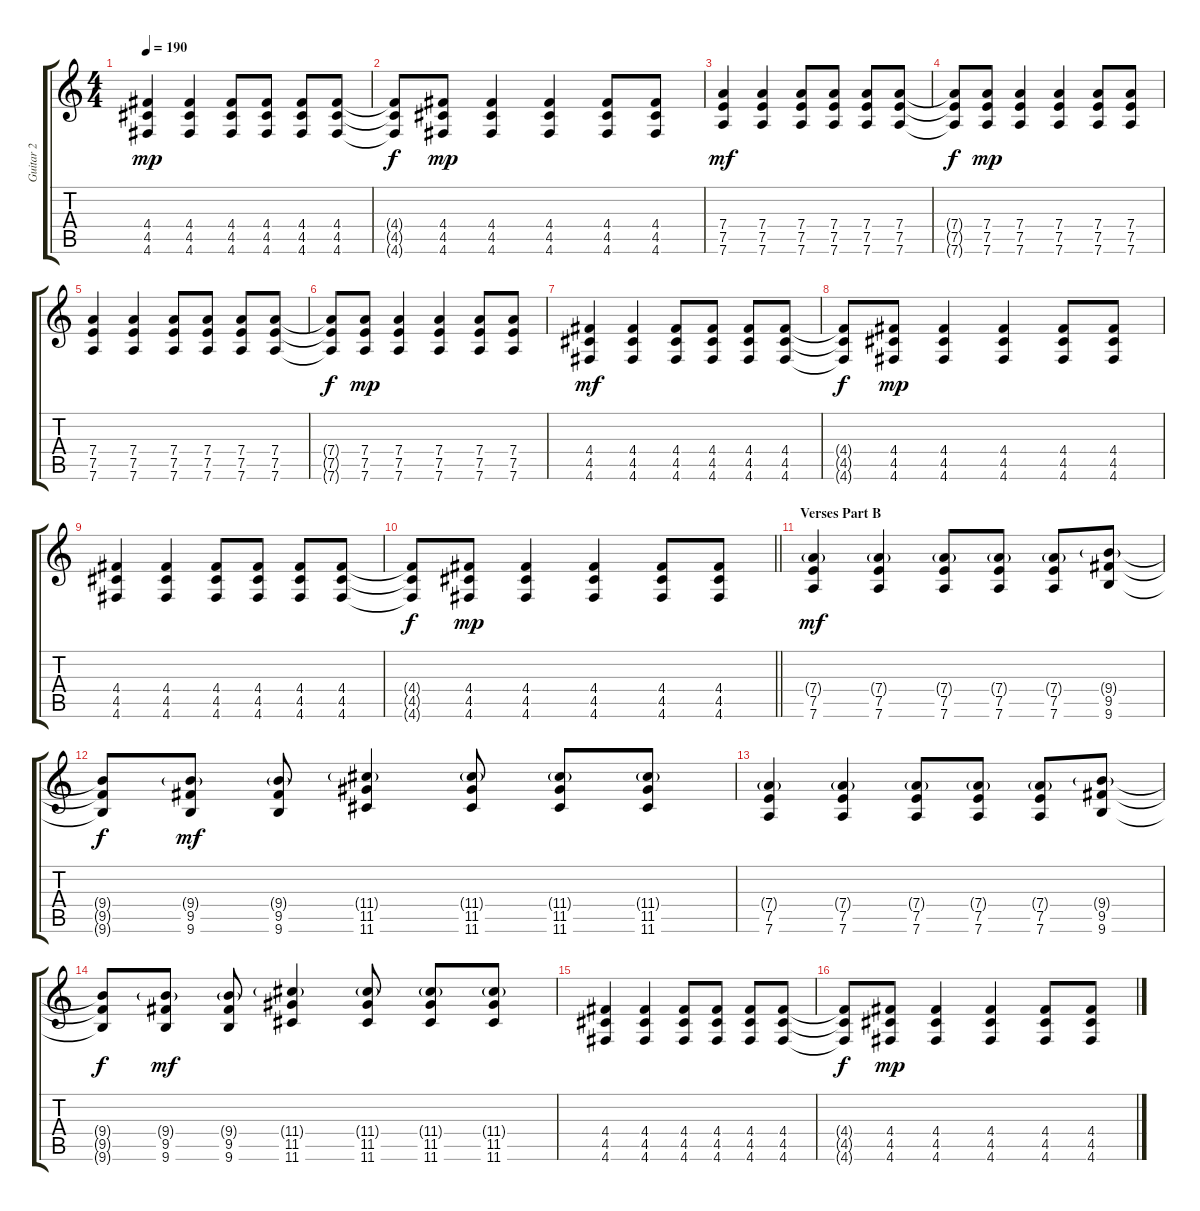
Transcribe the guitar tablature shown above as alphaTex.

\track ("Guitar 2" "Guitar 2") {instrument distortionguitar}
\staff {score tabs}
\tuning (E4 B3 G3 D3 A2 D2) {hide}
\ts (4 4)
\tempo 190
\clef g2
\ks c
(4.4 4.5 4.6).4{dy mp} (4.4 4.5 4.6).4 (4.4 4.5 4.6).8 (4.4 4.5 4.6).8 (4.4 4.5 4.6).8 (4.4 4.5 4.6).8 |
(4.4{t} 4.5{t} 4.6{t}).8{dy f} (4.4 4.5 4.6).8{dy mp} (4.4 4.5 4.6).4 (4.4 4.5 4.6).4 (4.4 4.5 4.6).8 (4.4 4.5 4.6).8 |
(7.4 7.5 7.6).4{dy mf} (7.4 7.5 7.6).4 (7.4 7.5 7.6).8 (7.4 7.5 7.6).8 (7.4 7.5 7.6).8 (7.4 7.5 7.6).8 |
(7.4{t} 7.5{t} 7.6{t}).8{dy f} (7.4 7.5 7.6).8{dy mp} (7.4 7.5 7.6).4 (7.4 7.5 7.6).4 (7.4 7.5 7.6).8 (7.4 7.5 7.6).8 |
(7.4 7.5 7.6).4 (7.4 7.5 7.6).4 (7.4 7.5 7.6).8 (7.4 7.5 7.6).8 (7.4 7.5 7.6).8 (7.4 7.5 7.6).8 |
(7.4{t} 7.5{t} 7.6{t}).8{dy f} (7.4 7.5 7.6).8{dy mp} (7.4 7.5 7.6).4 (7.4 7.5 7.6).4 (7.4 7.5 7.6).8 (7.4 7.5 7.6).8 |
(4.4 4.5 4.6).4{dy mf} (4.4 4.5 4.6).4 (4.4 4.5 4.6).8 (4.4 4.5 4.6).8 (4.4 4.5 4.6).8 (4.4 4.5 4.6).8 |
(4.4{t} 4.5{t} 4.6{t}).8{dy f} (4.4 4.5 4.6).8{dy mp} (4.4 4.5 4.6).4 (4.4 4.5 4.6).4 (4.4 4.5 4.6).8 (4.4 4.5 4.6).8 |
(4.4 4.5 4.6).4 (4.4 4.5 4.6).4 (4.4 4.5 4.6).8 (4.4 4.5 4.6).8 (4.4 4.5 4.6).8 (4.4 4.5 4.6).8 |
\barLineRight lightlight
(4.4{t} 4.5{t} 4.6{t}).8{dy f} (4.4 4.5 4.6).8{dy mp} (4.4 4.5 4.6).4 (4.4 4.5 4.6).4 (4.4 4.5 4.6).8 (4.4 4.5 4.6).8 |
\section ("" "Verses Part B")
(7.4{g} 7.5 7.6).4{dy mf} (7.4{g} 7.5 7.6).4 (7.4{g} 7.5 7.6).8 (7.4{g} 7.5 7.6).8 (7.4{g} 7.5 7.6).8 (9.4{g} 9.5 9.6).8 |
(9.4{t} 9.5{t} 9.6{t}).8{dy f} (9.4{g} 9.5 9.6).8{dy mf} (9.4{g} 9.5 9.6).8 (11.4{g} 11.5 11.6).4 (11.4{g} 11.5 11.6).8 (11.4{g} 11.5 11.6).8 (11.4{g} 11.5 11.6).8 |
(7.4{g} 7.5 7.6).4 (7.4{g} 7.5 7.6).4 (7.4{g} 7.5 7.6).8 (7.4{g} 7.5 7.6).8 (7.4{g} 7.5 7.6).8 (9.4{g} 9.5 9.6).8 |
(9.4{t} 9.5{t} 9.6{t}).8{dy f} (9.4{g} 9.5 9.6).8{dy mf} (9.4{g} 9.5 9.6).8 (11.4{g} 11.5 11.6).4 (11.4{g} 11.5 11.6).8 (11.4{g} 11.5 11.6).8 (11.4{g} 11.5 11.6).8 |
(4.4 4.5 4.6).4 (4.4 4.5 4.6).4 (4.4 4.5 4.6).8 (4.4 4.5 4.6).8 (4.4 4.5 4.6).8 (4.4 4.5 4.6).8 |
(4.4{t} 4.5{t} 4.6{t}).8{dy f} (4.4 4.5 4.6).8{dy mp} (4.4 4.5 4.6).4 (4.4 4.5 4.6).4 (4.4 4.5 4.6).8 (4.4 4.5 4.6).8
